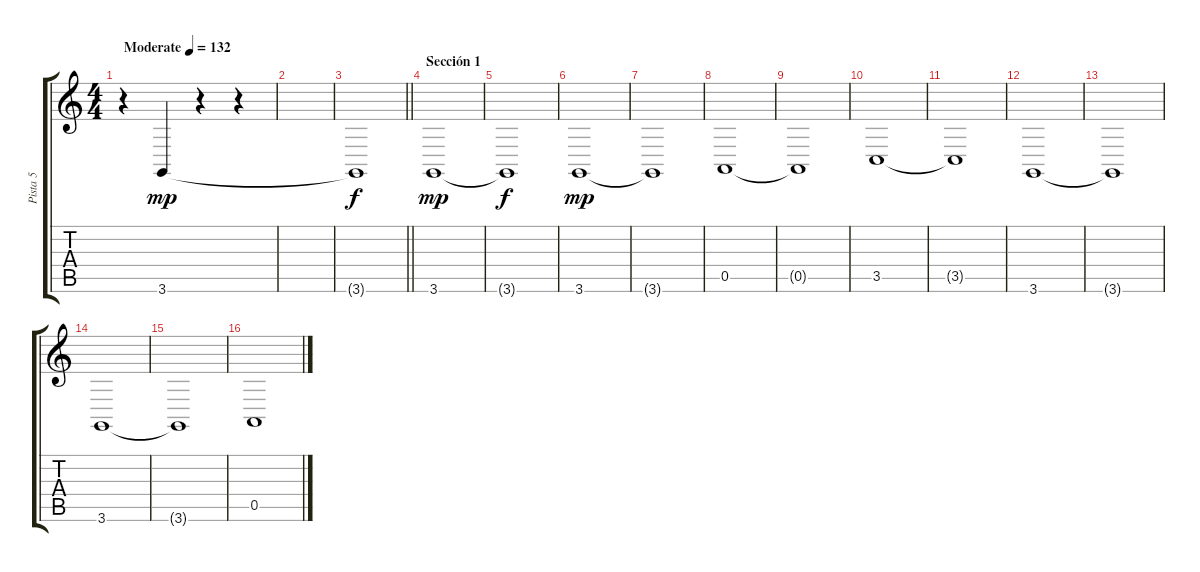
\track ("Pista 5" "Pista 5") {instrument stringensemble2}
\staff {score tabs}
\tuning (E4 B3 G3 D3 A2 E2) {hide}
\ts (4 4)
\tempo (132 "Moderate")
\clef g2
\ks c
r.4{dy mp instrument stringensemble2} 3.6.4 r.4 r.4 |
|
\barLineRight lightlight
3.6{t}.1{dy f} |
\section ("" "Sección 1")
3.6.1{dy mp} |
3.6{t}.1{dy f} |
3.6.1{dy mp} |
3.6{t}.1 |
0.5.1 |
0.5{t}.1 |
3.5.1 |
3.5{t}.1 |
3.6.1 |
3.6{t}.1 |
3.6.1 |
3.6{t}.1 |
0.5.1
